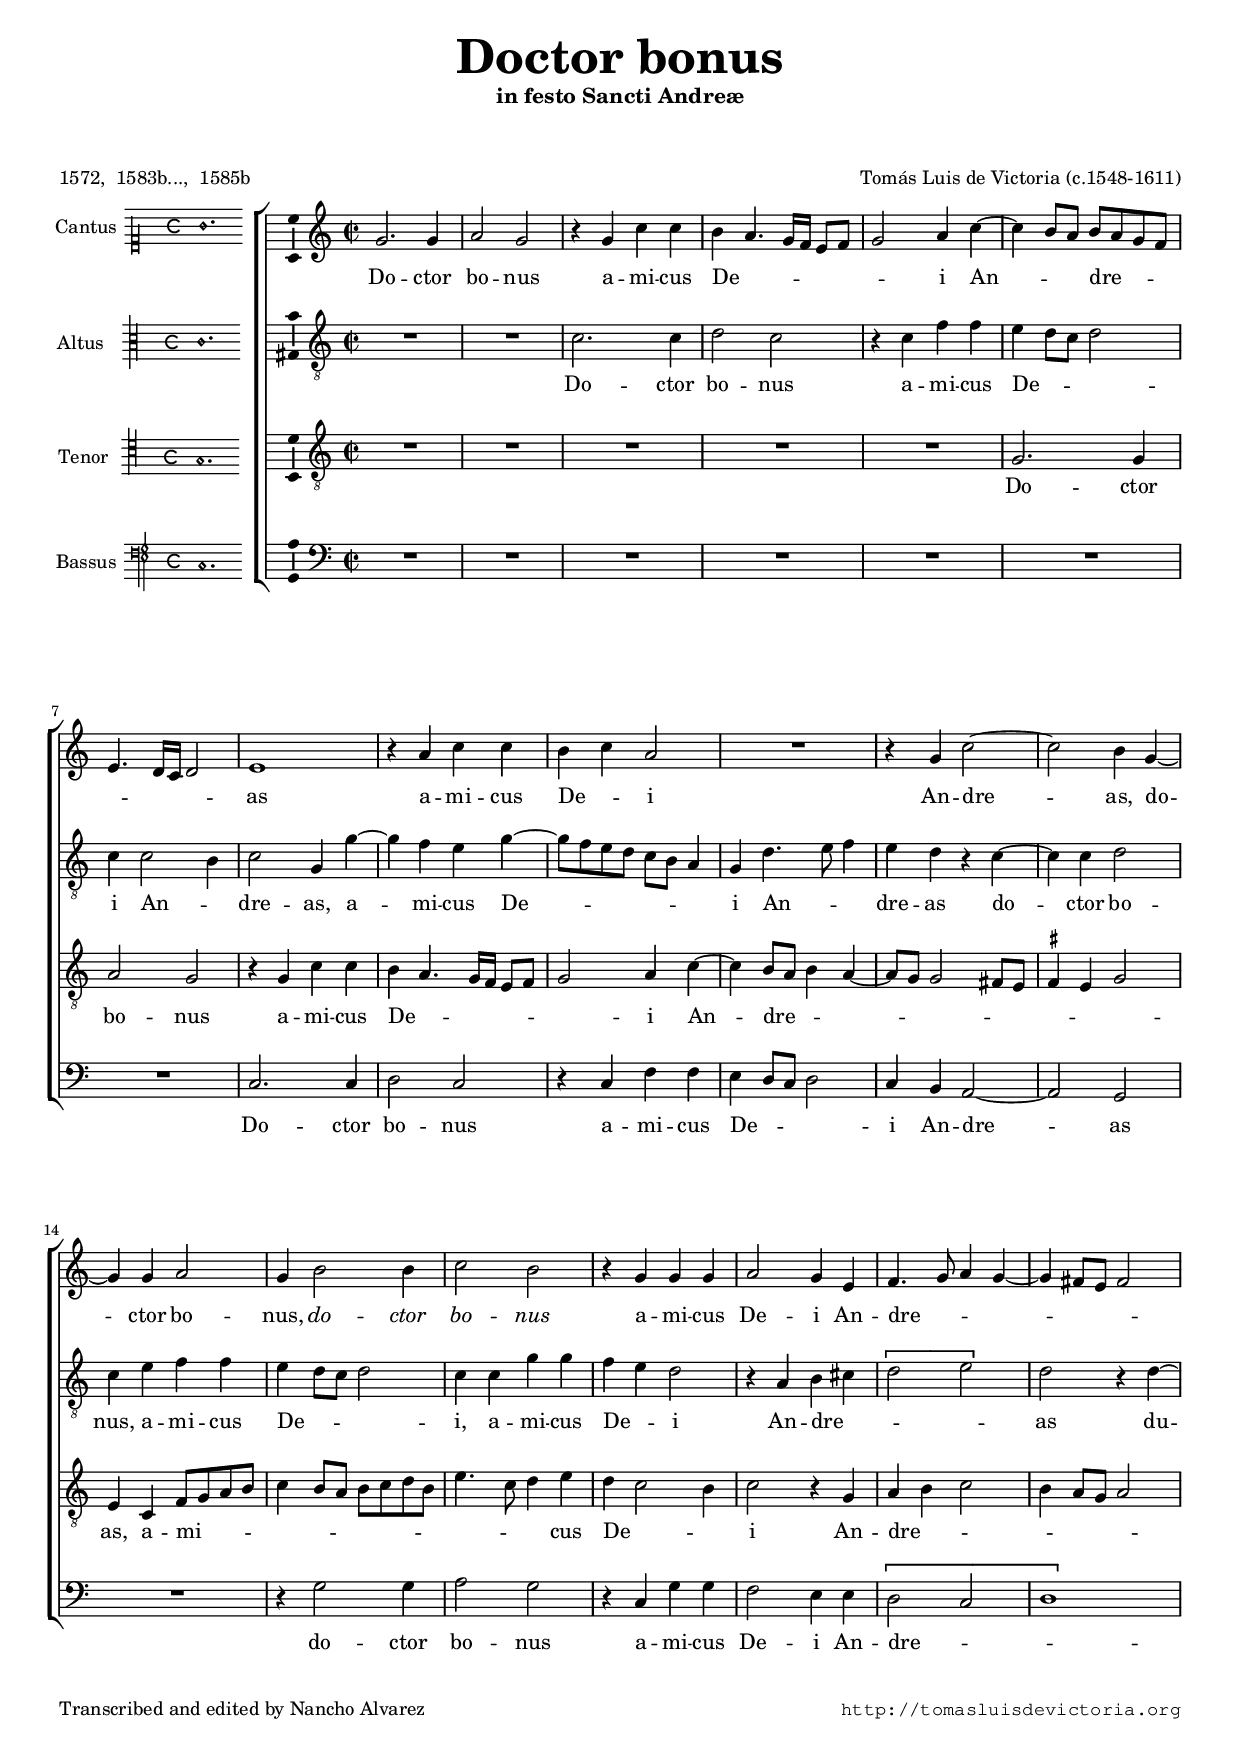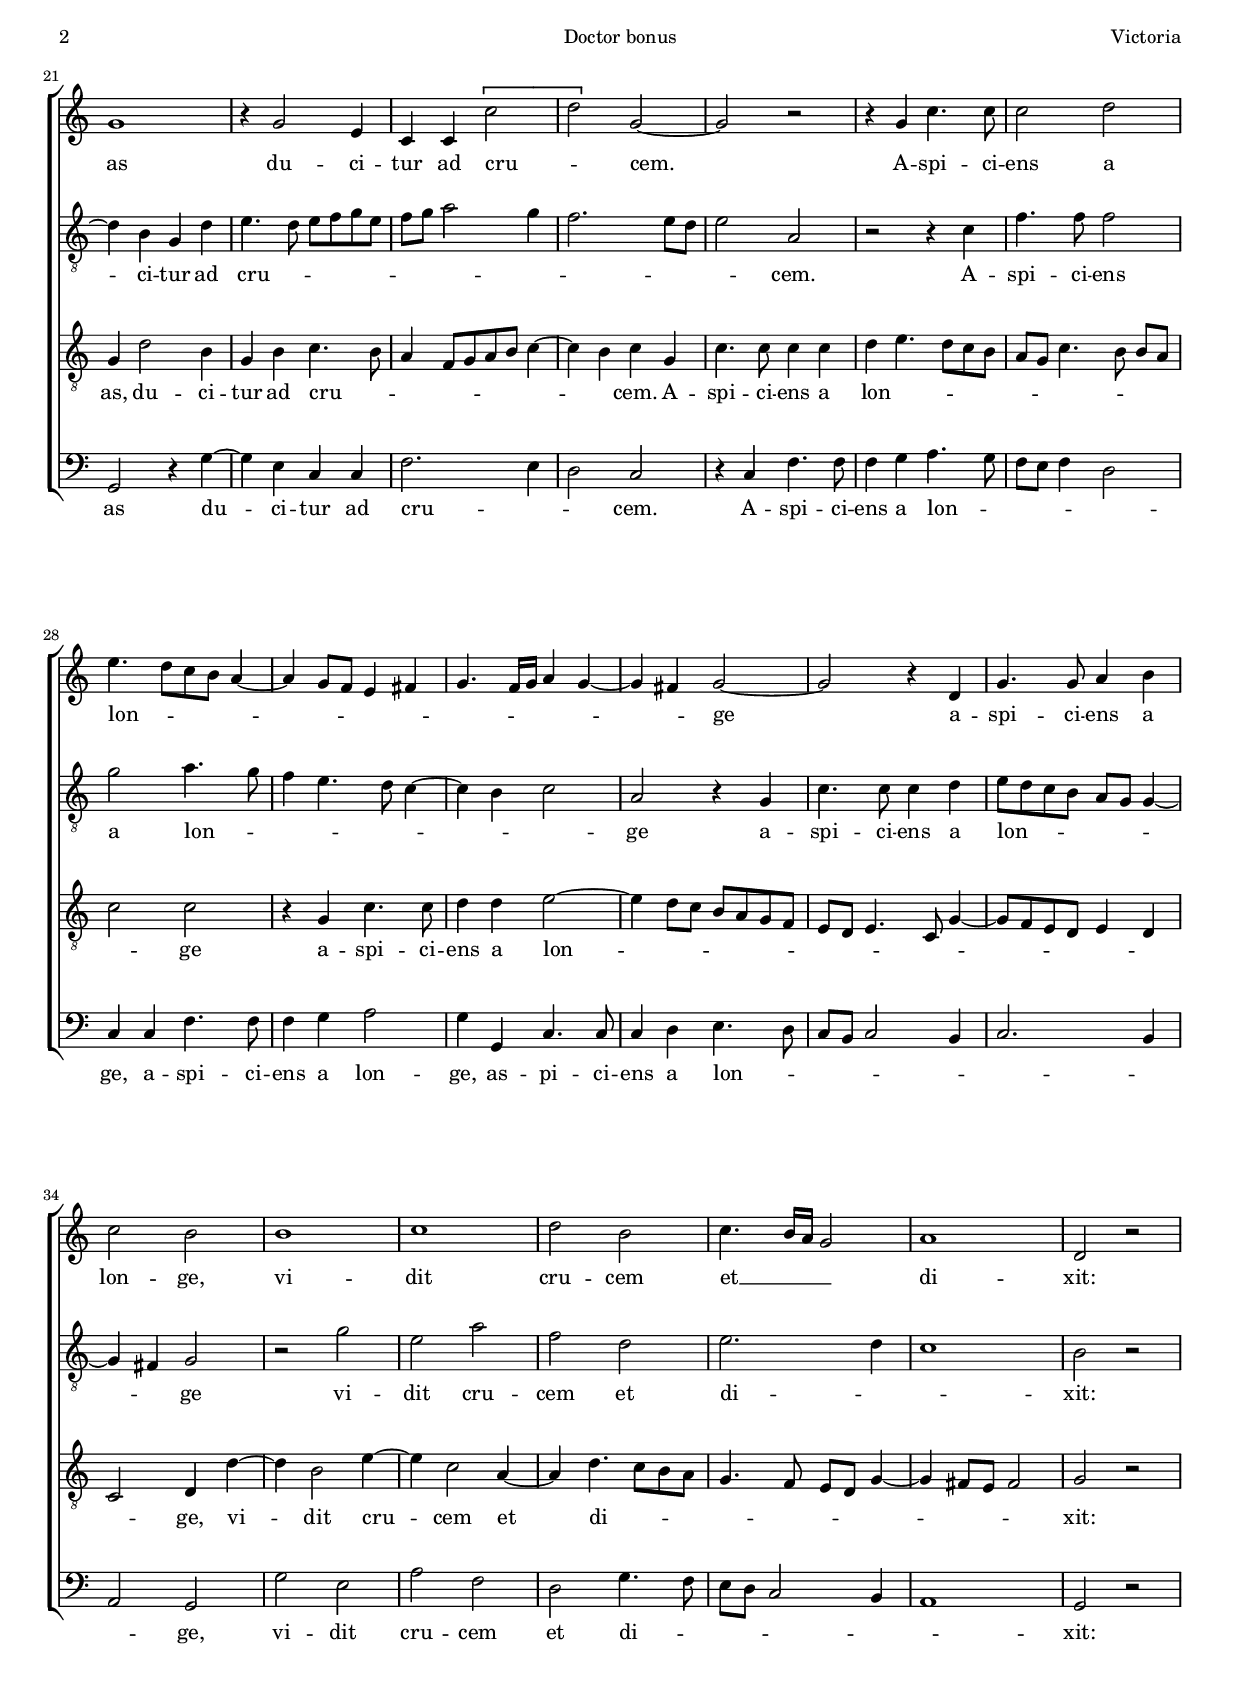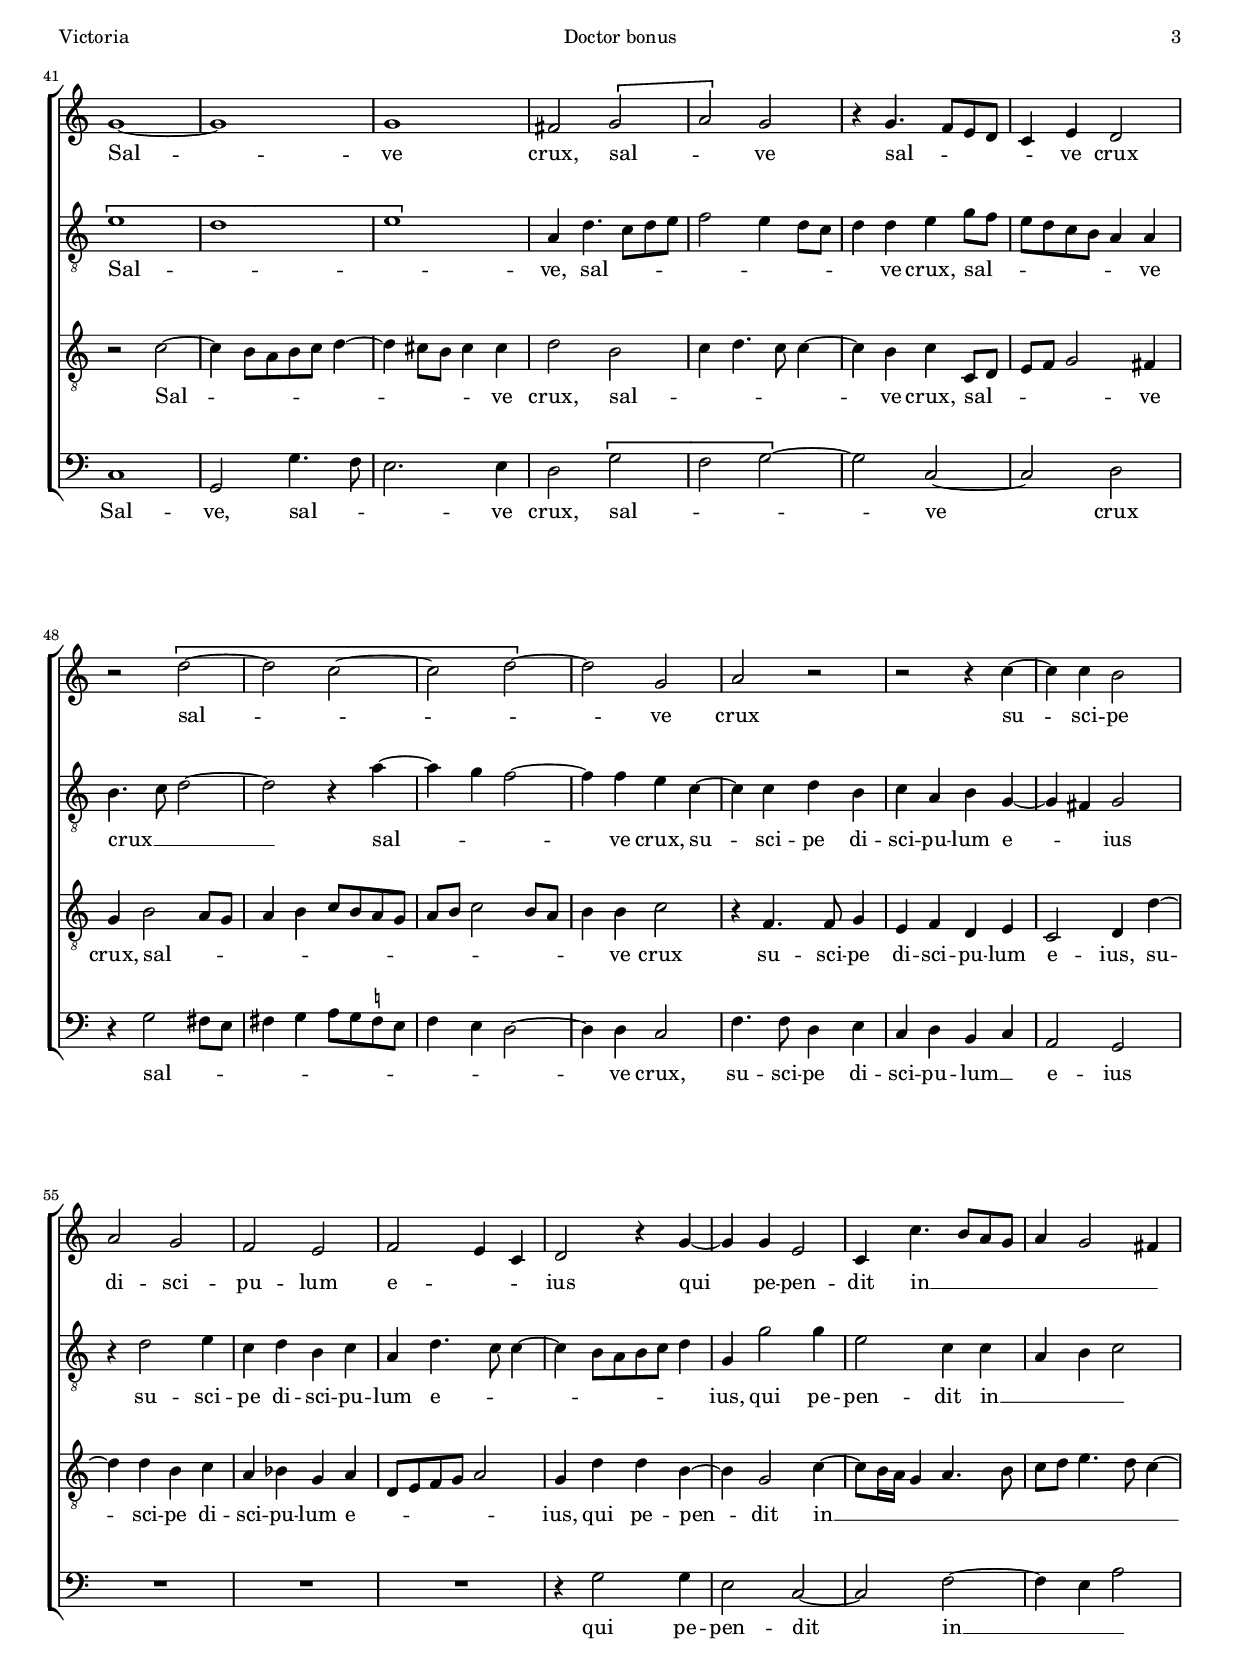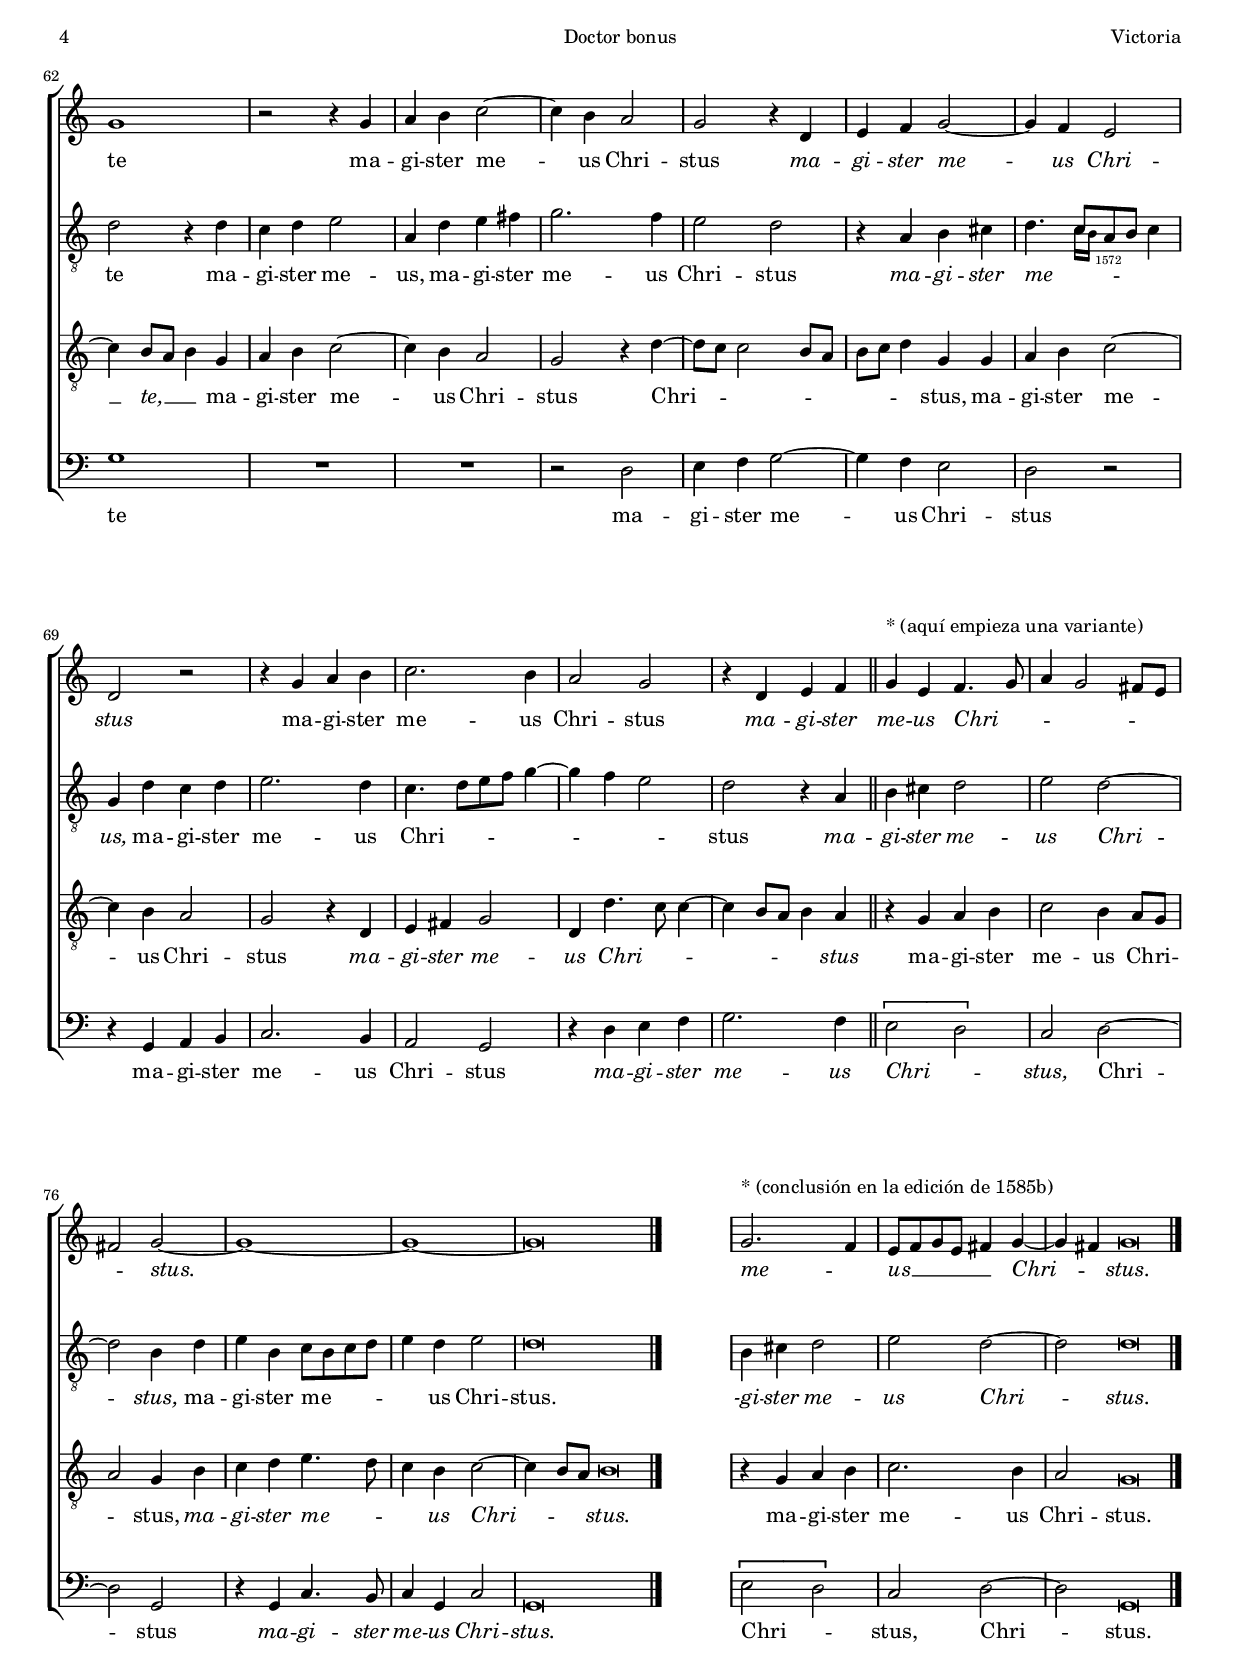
\version "2.22.0"

#(set-default-paper-size "a4")
#(set-global-staff-size 16.4)
#(ly:set-option 'point-and-click #f)
%mobile -s16.0 -i3.4

italicas=\override LyricText.font-shape = #'italic
rectas=\override LyricText.font-shape = #'upright
ss=\once \set suggestAccidentals = ##t
incipitwidth = 20
mt=#(define-music-function (offset) (number?) ; move lyric text
      #{ \once \override LyricText.X-offset = -$offset #})

htitle="Doctor bonus"
hcomposer="Victoria"

\header {
	title=\markup{\larger \larger \larger \larger "Doctor bonus"}
	subtitle=\markup{"in festo Sancti Andreæ"}
	subsubtitle=\markup{\null \vspace #2 }
        composer="Tomás Luis de Victoria (c.1548-1611)"
        pdfauthor=\composer
	%opus="(-)"
	poet="1572,  1583b...,  1585b"
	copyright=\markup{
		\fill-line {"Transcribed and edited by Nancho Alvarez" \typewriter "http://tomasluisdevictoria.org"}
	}
%	tagline=""
}


global =  {\time  2/2 \key c \major   \skip 1*79  \bar "|." 
		\stopStaff
		\skip 1
		\startStaff
		\skip 1*3 \bar "|."}

cantus = {
	g'2. g'4 |
	a'2 g' |
	r4 g' c'' c'' |
	b' a'4.  g'16[ f']  e'8[ f'] |
%5
	g'2 a'4 c'' ~ |
	c'' b'8 a' b' a' g' f' |
	e'4. d'16 c' d'2 |
	e'1 |
	r4 a' c'' c'' |
%10
	b' c'' a'2 |
	R1 |
	r4 g' c''2 ~ |
	c'' b'4 g' ~ |
	g' g' a'2 |
%15
	g'4 b'2 b'4 |
	c''2 b' |
	r4 g' g' g' |
	a'2 g'4 e' |
	f'4. g'8 a'4 g' ~ |
%20
	g' fis'8 e' fis'2 | % sostenido repetido
	g'1 |
	r4 g'2 e'4 |
	c' c' \[c''2 |
	d''\] g' ~ |
%25
	g' r |
	r4 g' c''4. c''8 |
	c''2 d'' |
	e''4.  d''8[ c'' b'] a'4 ~ |
	a' g'8 f' e'4 fis' |
%30
	g'4. f'16 g' a'4 g' ~ |
	g' fis' g'2 ~ |
	g' r4 d' |
	g'4. g'8 a'4 b' |
	c''2 b' |
%35
	b'1 |
	c'' |
	d''2 b' |
	c''4. b'16 a' g'2 |
	a'1 |
%40
	d'2 r |
	\break
	g'1 ~ |
	g' |
	g' |
	fis'2 \[g' |
%45
	a'\] g' |
	r4 g'4. f'8 e' d' |
	c'4 e' d'2 |
	r \[d'' ~ |
	d'' c'' ~ |
%50
	c'' d'' ~ \] |
	d'' g' |
	a' r |
	r r4 c'' ~ |
	c'' c'' b'2 |
%55
	a' g' |
	f' e' |
	f' e'4 c' |
	d'2 r4 g' ~ |
	g' g' e'2 |
%60
	c'4 c''4. b'8 a' g' |
	a'4 g'2 fis'4 |
	g'1 |
	r2 r4 g' |
	a' b' c''2 ~ |
%65
	c''4 b' a'2 |
	g' r4 d' |
	e' f' g'2 ~ |
	g'4 f' e'2 |
	d' r |
%70
	r4 g' a' b' |
	c''2. b'4 |
	a'2 g' |
	r4 d' e' f' |
	\bar "||"
	\override TextScript.padding = #2.5
	g'^"* (aquí empieza una variante)" e' f'4. g'8 |
%75
	a'4 g'2 fis'8 e' |
	fis'2 g' ~ |
	g'1 ~ |
	g' ~ |
	g'\breve*1/2
	s1
	g'2.^"* (conclusión en la edición de 1585b)" f'4
	e'8 f' g'e' fis'4 g' ~
	g' fis' g'\breve*1/4
}



altus = {
	R1 |
	R |
	c'2. c'4 |
	d'2 c' |
%5
	r4 c' f' f' |
	e' d'8 c' d'2 |
	c'4 c'2 b4 |
	c'2 g4 g' ~ |
	g' f' e' g' ~ |
%10
	g'8 f' e' d' c' b a4 |
	g d'4. e'8 f'4 |
	e' d' r c' ~ |
	c' c' d'2 |
	c'4 e' f' f' |
%15
	e' d'8 c' d'2 |
	c'4 c' g' g' |
	f' e' d'2 |
	r4 a b cis' |
	\[d'2 e'\] |
%20
	d' r4 d' ~ |
	d' b g d' |
	e'4. d'8 e' f' g' e' |
	f' g' a'2 g'4 |
	f'2. e'8 d' |
%25
	e'2 a |
	r r4 c' |
	f'4. f'8 f'2 |
	g' a'4. g'8 |
	f'4 e'4. d'8 c'4 ~ |
%30
	c' b c'2 |
	a r4 g |
	c'4. c'8 c'4 d' |
	e'8 d' c' b a g g4 ~ |
	g fis g2 |
%35
	r g' |
	e' a' |
	f' d' |
	e'2. d'4 |
	c'1 |
%40
	b2 r |
	\[e'1 |
	d' |
	e'\] |
	a4 d'4. c'8 d' e' |
%45
	f'2 e'4 d'8 c' |
	d'4 d' e' g'8 f' |
	e' d' c' b a4 a |
	b4. c'8 d'2 ~ |
	d' r4 a' ~ |
%50
	a' g' f'2 ~ |
	f'4 f' e' c' ~ |
	c' c' d' b |
	c' a b g ~ |
	g fis g2 |
%55
	r4 d'2 e'4 |
	c' d' b c' |
	a d'4. c'8 c'4 ~ |
	c'  b8[ a b c'] d'4 |
	g g'2 g'4 |
%60
	e'2 c'4 c' |
	a b c'2 |
	d' r4 d' |
	c' d' e'2 |
	a4 d' e' fis' |
%65
	g'2. f'4 |
	e'2 d' |
	r4 a b cis' |
	d'4. 
	<<
	 {\voiceOne c'8[ a b]}
	 \new Voice {\voiceTwo 
	 	\override NoteHead.font-size = #-2 
	 	\override TextScript.padding = #0
		\override TextScript.X-offset = #0.8
	 	c'16 b_\markup{\fontsize #-4 "1572"} s8 s}
	>>
	\oneVoice
	 c'4 |
	g d' c' d' |
%70
	e'2. d'4 |
	c'4.  d'8[ e' f'] g'4 ~ |
	g' f' e'2 |
	d' r4 a |
	b cis' d'2 |
%75
	e' d' ~ |
	d' b4 d' |
	e' b c'8 b c' d' |
	e'4 d' e'2 |
	d'\breve*1/2
	s1
	b4 cis' d'2
	e' d' ~
	d' d'\breve*1/4
}



tenor = {
	R1 |
	R |
	R |
	R |
%5
	R |
	g2. g4 |
	a2 g |
	r4 g c' c' |
	b a4.  g16[ f]  e8[ f] |
%10
	g2 a4 c' ~ |
	c' b8 a b4 a ~ |
	a8 g g2 fis8 e |
	\ss fis4 e g2 |
	e4 c f8 g a b |
%15
	c'4 b8 a b c' d' b |
	e'4. c'8 d'4 e' |
	d' c'2 b4 |
	c'2 r4 g |
	a b c'2 |
%20
	b4 a8 g a2 |
	g4 d'2 b4 |
	g b c'4. b8 |
	a4  f8[ g a b] c'4 ~ |
	c' b c' g |
%25
	c'4. c'8 c'4 c' |
	d' e'4. d'8 c' b |
	a g c'4. b8  b[ a] |
	c'2 c' |
	r4 g c'4. c'8 |
%30
	d'4 d' e'2 ~ |
	e'4 d'8 c' b a g f
	e d e4. c8 g4 ~ |
	g8 f e d e4 d |
	c2 d4 d' ~ |
%35
	d' b2 e'4 ~ |
	e' c'2 a4 ~ |
	a d'4. c'8 b a |
	g4.  f8 e d g4 ~ |
	g fis8 e fis2 | % sostenido repetido
%40
	g r |
	r c' ~ |
	c'4  b8[ a b c'] d'4 ~ |
	d' cis'8 b cis'4 cis' | % sostenido repetido
	d'2 b |
%45
	c'4 d'4. c'8 c'4 ~ |
	c' b c' c8 d |
	e f g2 fis4 |
	g b2 a8 g |
	a4 b c'8 b a g |
%50
	a b c'2 b8 a |
	b4 b c'2 |
	r4 f4. f8 g4 |
	e f d e |
	c2 d4 d' ~ |
%55
	d' d' b c' |
	a bes g a |
	d8 e f g a2 |
	g4 d' d' b ~ |
	b g2 c'4 ~ |
%60
	c'8 b16 a g4 a4. b8 |
	c' d' e'4. d'8 c'4 ~ |
	c' b8 a b4 g |
	a b c'2 ~ |
	c'4 b a2 |
%65
	g r4 d' ~ |
	d'8 c' c'2 b8 a |
	b c' d'4 g g |
	a b c'2 ~ |
	c'4 b a2 |
%70
	g r4 d |
	e fis g2 |
	d4 d'4. c'8 c'4 ~ |
	c' b8 a b4 a |
	r g a b |
%75
	c'2 b4 a8 g |
	a2 g4 b |
	c' d' e'4. d'8 |
	c'4 b c'2 ~ |
	c'4 b8 a b\breve*1/4
	s1
	r4 g a b
	c'2. b4
	a2 g\breve*1/4
}



bassus = {
	R1 |
	R |
	R |
	R |
%5
	R |
	R |
	R |
	c2. c4 |
	d2 c |
%10
	r4 c f f |
	e d8 c d2 |
	c4 b, a,2 ~ |
	a, g, |
	R1 |
%15
	r4 g2 g4 |
	a2 g |
	r4 c g g |
	f2 e4 e |
	\[d2 c |
%20
	d1\] |
	g,2 r4 g ~ |
	g e c c |
	f2. e4 |
	d2 c |
%25
	r4 c f4. f8 |
	f4 g a4. g8 |
	f e f4 d2 |
	c4 c f4. f8 |
	f4 g a2 |
%30
	g4 g, c4. c8 |
	c4 d e4. d8 |
	c b, c2 b,4 |
	c2. b,4 |
	a,2 g, |
%35
	g e |
	a f |
	d g4. f8 |
	e d c2 b,4 |
	a,1 |
%40
	g,2 r |
	c1 |
	g,2 g4. f8 |
	e2. e4 |
	d2 \[g |
%45
	f g ~ \] |
	g c ~ |
	c d |
	r4 g2 fis8 e |
	fis4 g a8 g \ss f e |
%50
	f4 e d2 ~ |
	d4 d c2 |
	f4. f8 d4 e |
	c d b, c |
	a,2 g, |
%55
	R1 |
	R |
	R |
	r4 g2 g4 |
	e2 c ~ |
%60
	c f ~ |
	f4 e a2 |
	g1 |
	R |
	R |
%65
	r2 d |
	e4 f g2 ~ |
	g4 f e2 |
	d r |
	r4 g, a, b, |
%70
	c2. b,4 |
	a,2 g, |
	r4 d e f |
	g2. f4 |
	\[e2 d\] |
%75
	c d ~ |
	d g, |
	r4 g, c4. b,8 |
	c4 g, c2 |
	g,\breve*1/2
	s1
	\[e2 d\]
	c d ~
	d g,\breve*1/4
}



textocantus=\lyricmode {
Do -- ctor bo -- nus a -- mi -- cus De -- _ _ _ _ _ _ i
An -- _ _ _ dre -- _ _ _ _ _ _ _ as
a -- mi -- cus De -- _ i
An -- dre -- _ as,
do -- _ ctor bo -- nus,
\italicas
do -- ctor bo -- nus
\rectas
a -- mi -- cus De -- i An -- dre -- _ _ _ _ _ _ _ as
du -- ci -- tur ad cru -- _ cem. _
A -- spi -- ci -- ens a lon -- _ _ _ _ _ _ _ _ _ _ _ _ _ _ _ _ ge _
a -- spi -- ci -- ens a lon -- ge,
vi -- dit
cru -- cem
et __ _ _ _ di -- xit:
Sal -- _ ve
crux,
sal -- _ ve
sal -- _ _ _ _ ve crux
sal -- _ _ _ _ _ ve
crux
su -- _ sci -- pe di -- sci -- pu -- lum e -- _ _ ius
qui _ pe -- pen -- dit in __ _ _ _ _ _ _ te
ma -- gi -- ster me -- _ us
Chri -- stus
\italicas
ma -- gi -- ster me -- _ us Chri -- stus
\rectas
ma -- gi -- ster me -- us Chri -- stus
\italicas
ma -- gi -- ster me -- us Chri -- _ _ _ _ _ _ stus. _ _ _
\rectas
\italicas me -- _ us __ _ _ _ _ Chri -- _ _ stus.
}


textoaltus=\lyricmode {
Do -- ctor bo -- nus a -- mi -- cus De -- _ _ _ i
An -- _ dre -- as,
a -- _ mi -- cus De -- _ _ _ _ _ _ _ i
An -- _ _ dre --  as
do -- _ ctor bo -- nus,
a -- mi -- cus De -- _ _ _ i, 
a -- mi -- cus De -- _ i 
An -- dre --  _ _ _ as
\mt #.5 du -- _ ci -- tur ad \mt #.5 cru -- _ _ _ _ _ _ _ _ _ _ _ _ _ cem.
A -- spi -- ci -- ens a lon -- _ _ _ _ _ _ _ _ ge 
a -- spi -- ci -- ens a lon -- _ _ _ _ _ _ _ _ ge
vi -- dit
cru -- cem
et di -- _ _ xit:
Sal -- _ _ ve,
\mt #.3 sal -- _ _ _ _ _ _ _ _ ve crux,
sal -- _ _ _ _ _ _ ve crux __ _ _ _
sal -- _ _ _ _ ve
crux,
su -- _ sci -- pe di -- sci -- pu -- lum e -- _ _ ius
su -- sci -- pe di -- sci -- pu -- lum e -- _ _ _ _ _ _ _ _ ius,
qui pe -- pen -- dit in __ _ _ _ te
ma -- gi -- ster me -- us,
ma -- gi -- ster me -- us
Chri -- stus
\italicas
ma -- gi -- ster me -- _ _ _ _ us,
\rectas
ma -- gi -- ster me -- us
\mt #.7 Chri -- _ _ _ _ _ _ _ stus
\italicas 
ma -- gi -- ster me -- us Chri -- _ stus,
\rectas
ma -- gi -- ster me -- _ _ _ _ us Chri -- stus. 
\italicas -gi -- ster me -- us Chri -- _ stus.
}


textotenor=\lyricmode {
Do -- ctor bo -- nus a -- mi -- cus De -- _ _ _ _ _ _ i
An -- _ dre -- _ _ _ _ _ _ _ _ _ _ _ as,
a -- mi -- _ _ _ _ _ _ _ _ _ _ _ _ _ cus De -- _ _ i
An -- dre --  _ _ _ _ _ _ as,
du -- ci -- tur ad cru -- _ _ _ _ _ _ _ _ _ cem.
A -- spi -- ci -- ens a \mt #.6 lon -- _ _ _ _ _ _ _ _ _ _ _ ge 
a -- spi -- ci -- ens a lon -- _ _ _ _ _ _ _ _ _ _ _ _ _ _ _ _ _ _ _ ge,
vi -- _ dit
cru -- _ cem
et _ di -- _ _ _ _ _ _ _ _ _ _ _ _ xit:
Sal -- _ _ _ _ _ _ _ _ _ _ ve crux,
sal -- _ _ _ _ _ ve crux,
sal -- _ _ _ _ ve crux,
sal -- _ _ _ _ _ _ _ _ _ _ _ _ _ _ ve crux 
su -- sci -- pe di -- sci -- pu -- lum e -- ius,
\mt #.3 su -- _ sci -- pe di -- sci -- pu -- lum e -- _ _ _ _ _ ius,
qui pe -- pen -- _ dit in __ _ _ _ _ _ _ _ _ _ _ _ _ \italicas te, __ _ _ 
\rectas ma -- gi -- ster me -- _ us
Chri -- stus
Chri -- _ _ _ _ _ _ _ _ stus,
ma -- gi -- ster me -- _ us Chri -- stus
\italicas
ma -- gi -- ster me -- us \mt #.7 Chri -- _ _ _ _ _ _ stus
\rectas
ma -- gi -- ster me -- us \mt #.7 Chri -- _ _ stus, 
\italicas
ma -- gi -- ster me -- _ _ us Chri -- _ _ _ stus.
\rectas
ma -- gi -- ster me -- us Chri -- stus.
}


textobassus=\lyricmode { 
Do -- ctor bo -- nus a -- mi -- cus De --  _ _ _ i
An -- dre -- _ as
do -- ctor bo -- nus a -- mi -- cus De -- i An -- dre -- _ _ as
du -- _ ci -- tur ad cru -- _ _ cem.
A -- spi -- ci -- ens a lon -- _ _ _ _ _ ge, 
a -- spi -- ci -- ens a lon -- ge,
as -- pi -- ci -- ens a lon -- _ _ _ _ _ _ _ _ ge,
vi -- dit
cru -- cem
et di -- _ _ _ _ _ _ xit:
Sal -- ve, 
sal -- _ _ ve 
crux,
sal -- _ _ _ ve _ crux
sal -- _ _ _ _ _ _ _ _ _ _ _ _ ve crux, 
su -- sci -- pe di -- sci -- pu -- \mt #.6 lum __ _ e -- ius
qui pe -- pen -- dit _ in __ _ _ _ te
ma -- gi -- ster me -- _ us
Chri -- stus
ma -- gi -- ster me -- us Chri -- stus
\italicas
ma -- gi -- ster me -- us Chri -- _ stus,
\rectas
Chri -- _ stus
\italicas
ma -- gi -- ster me -- us Chri -- stus.
\rectas
Chri -- _ stus, Chri -- _ stus.
}



incipitcantus=\markup{
	\score{
		{ 
		\set Staff.instrumentName="Cantus "
		\override NoteHead.style = #'neomensural
		\override Rest.style = #'neomensural
		\override Staff.TimeSignature.style = #'neomensural
		\cadenzaOn 
		\clef "petrucci-c1"
		\key c \major
		\time 4/4
		g'1.
		} 
	\layout {
		\context {\Voice
			\remove Ligature_bracket_engraver
			\consists Mensural_ligature_engraver
		}
		line-width=\incipitwidth
		indent = 0
	}
	}
}


incipitaltus=\markup{
	\score{
		{ 
		\set Staff.instrumentName="Altus   "
		\override NoteHead.style = #'neomensural 
		\override Rest.style = #'neomensural
		\override Staff.TimeSignature.style = #'neomensural
		\cadenzaOn 
		\clef "petrucci-c3"
		\key c \major
		\time 4/4
		c'1.
		} 
	\layout {
		\context {\Voice
			\remove Ligature_bracket_engraver
			\consists Mensural_ligature_engraver
		}
		line-width=\incipitwidth
		indent = 0
	}
	}
}


incipittenor=\markup{
	\score{
		{ 
		\set Staff.instrumentName="Tenor  "
		\override NoteHead.style = #'neomensural 
		\override Rest.style = #'neomensural
		\override Staff.TimeSignature.style = #'neomensural
		\cadenzaOn 
		\clef "petrucci-c4"
		\key c \major
		\time 4/4
		g1.
		} 
	\layout {
		\context {\Voice
			\remove Ligature_bracket_engraver
			\consists Mensural_ligature_engraver
		}
		line-width=\incipitwidth
		indent=0
	}
	}
}


incipitbassus=\markup{
	\score{
		{ 
		\set Staff.instrumentName="Bassus "
		\override NoteHead.style = #'neomensural 
		\override Rest.style = #'neomensural
		\override Staff.TimeSignature.style = #'neomensural
		\cadenzaOn 
		\clef "petrucci-f4"
		\key c \major
		\time 4/4
		c1.
		} 
	\layout {
		\context {\Voice
			\remove Ligature_bracket_engraver
			\consists Mensural_ligature_engraver
		}
		line-width=\incipitwidth
		indent = 0
	}
	}
}





\score {\transpose c c {
\new ChoirStaff<<

	\new Staff <<\global
	\new Voice="v1" {
		\set Staff.instrumentName=\incipitcantus
		\clef "treble"
		\cantus }
	\new Lyrics \lyricsto "v1" {\textocantus }
	>>

	
	\new Staff << \global
	\new Voice="v2" {
		\set Staff.instrumentName=\incipitaltus
		\clef "G_8" 
		\altus}
	\new Lyrics \lyricsto "v2" {\textoaltus }
	>>

	
	\new Staff <<\global
	\new Voice="v3" {
		\set Staff.instrumentName=\incipittenor
		\clef "G_8"
		\tenor }
	\new Lyrics \lyricsto "v3" {\textotenor }
	>>
	

	\new Staff <<\global
	\new Voice="v4" {
		\set Staff.instrumentName=\incipitbassus
		\clef "bass" 
		\bassus }
	\new Lyrics \lyricsto "v4" {\textobassus}
	>>
	
>>

	}%transpose 
	
\layout{ 
	\context {\Lyrics 
		\override VerticalAxisGroup.staff-affinity = #UP
		\override VerticalAxisGroup.nonstaff-relatedstaff-spacing =
			#'((basic-distance . 0) (minimum-distance . 0) (padding . 1))
		\override LyricText.font-size = #1.2
		\override LyricHyphen.minimum-distance = #0.5
	}
	\context {\Score 
		tempoHideNote = ##t
		\override BarNumber.padding = #2 
	}
	\context {\Voice 
		melismaBusyProperties = #'()
		%autoBeaming = ##f
	}
	\context {\Staff 
                %\RemoveEmptyStaves
                %\override VerticalAxisGroup.remove-first = ##t
		\override VerticalAxisGroup.staff-staff-spacing =
			#'((basic-distance . 11) (minimum-distance . 0) (padding . 1))
		\consists Ambitus_engraver 
		\override LigatureBracket.padding = #1
	}
}

%\midi { \mtempo }

}


\paper{
	evenHeaderMarkup=\markup  \fill-line { \fromproperty #'page:page-number-string \htitle \hcomposer }
	oddHeaderMarkup= \markup  \fill-line { \on-the-fly #not-first-page \hcomposer \on-the-fly #not-first-page \htitle \on-the-fly #not-first-page \fromproperty #'page:page-number-string }
	%system-count=20
	%page-count = 8
	ragged-last-bottom = ##f
	indent=3.5\cm
	system-system-spacing =
	#'((basic-distance . 19) (minimum-distance . 0) (padding . 5))
	top-system-spacing = % header
	#'((basic-distance . 8) (minimum-distance . 0) (padding . 0))
	last-bottom-spacing = % footer
	#'((basic-distance . 12) (minimum-distance . 0) (padding . 0))
        markup-system-spacing.padding = #1.5
}
